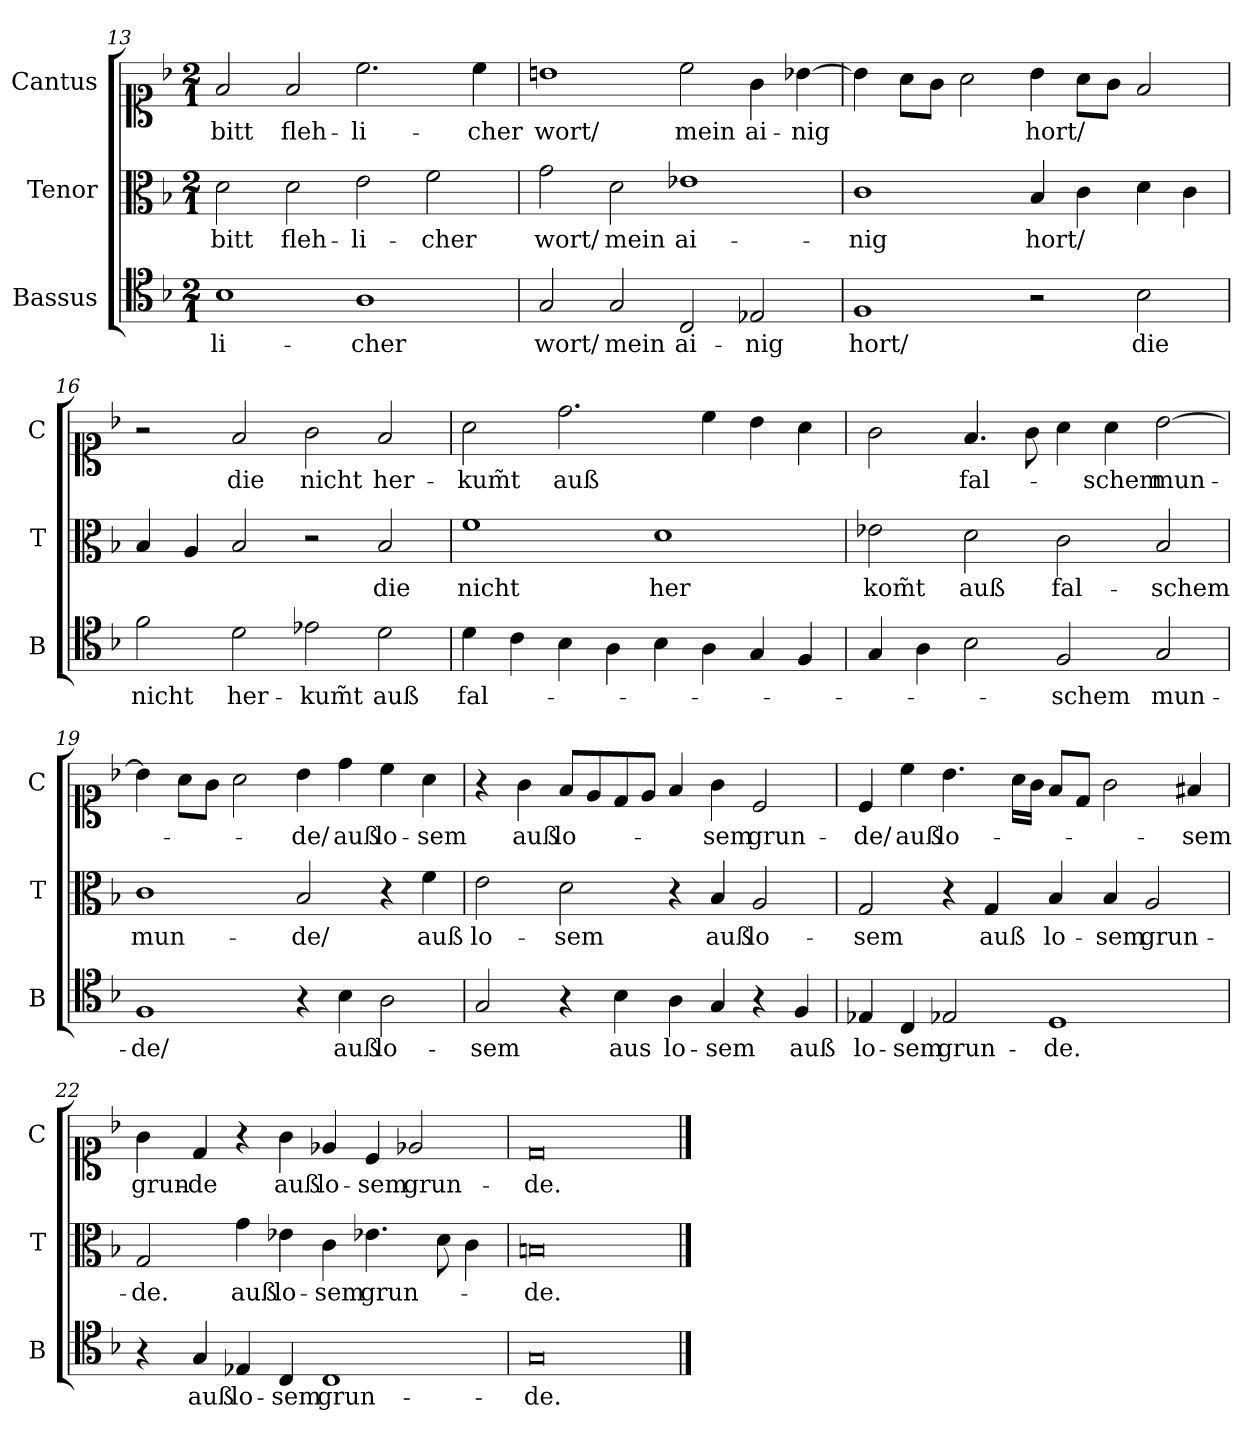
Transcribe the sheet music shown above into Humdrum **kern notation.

**kern	**text	**kern	**text	**kern	**text
*part3	*part3	*part2	*part2	*part1	*part1
*staff3	*staff3	*staff2	*staff2	*staff1	*staff1
*I"Bassus	*	*I"Tenor	*	*I"Cantus	*
*I'B	*	*I'T	*	*I'C	*
*clefC4	*	*clefC3	*	*clefC1	*
*k[b-]	*	*k[b-]	*	*k[b-]	*
*G:dor	*	*G:dor	*	*G:dor	*
*M2/1	*	*M2/1	*	*M2/1	*
=13	=13	=13	=13	=13	=13
1B-	-li-	2d	bitt	2f	bitt
.	.	2d	fleh-	2f	fleh-
1A	-cher	2e	-li-	2.cc	-li-
.	.	2f	-cher	.	.
.	.	.	.	4cc	-cher
=14	=14	=14	=14	=14	=14
2G	wort/	2g	wort/	1bn	wort/
2G	mein	2d	mein	.	.
2C	ai-	1e-X	ai-	2cc	mein
2E-X	-nig	.	.	4g	ai-
.	.	.	.	[4b-X	-nig
=15	=15	=15	=15	=15	=15
1F	hort/	1c	-nig	4b-]	.
.	.	.	.	8a\L	.
.	.	.	.	8g\J	.
.	.	.	.	2a	.
2r	.	4B-	hort/	4b-	hort/
.	.	4c	.	8a\L	.
.	.	.	.	8g\J	.
2B-	die	4d	.	2f	.
.	.	4c	.	.	.
=16	=16	=16	=16	=16	=16
2f	nicht	4B-	.	2r	.
.	.	4A	.	.	.
2d	her-	2B-	.	2f	die
2e-X	-kum̃t	2r	.	2g	nicht
2d	auß	2B-	die	2f	her-
=17	=17	=17	=17	=17	=17
4d	fal-	1f	nicht	2a	-kum̃t
4c	.	.	.	.	.
4B-	.	.	.	2.dd	auß
4A	.	.	.	.	.
4B-	.	1d	her	.	.
4A	.	.	.	4cc	.
4G	.	.	.	4b-	.
4F	.	.	.	4a	.
=18	=18	=18	=18	=18	=18
4G	.	2e-X	kom̃t	2g	.
4A	.	.	.	.	.
2B-	.	2d	auß	4.f	fal-
.	.	.	.	8g	.
2F	-schem	2c	fal-	4a	.
.	.	.	.	4a	-schem
2G	mun-	2B-	-schem	[2b-	mun-
=19	=19	=19	=19	=19	=19
1F	-de/	1c	mun-	4b-]	.
.	.	.	.	8a\L	.
.	.	.	.	8g\J	.
.	.	.	.	2a	.
4r	.	2B-	-de/	4b-	-de/
4B-	auß	.	.	4dd	auß
2A	lo-	4r	.	4cc	lo-
.	.	4f	auß	4a	-sem
=20	=20	=20	=20	=20	=20
2G	-sem	2e	lo-	4r	.
.	.	.	.	4g	auß
4r	.	2d	-sem	8f/L	lo-
.	.	.	.	8e/	.
!	!LO:LY:i	!	!	!	!
4B-	aus	.	.	8d/	.
.	.	.	.	8e/J	.
!	!LO:LY:i	!	!	!	!
4A	lo-	4r	.	4f	.
!	!LO:LY:i	!	!LO:LY:i	!	!
4G	-sem	4B-	auß	4g	-sem
!	!	!	!LO:LY:i	!	!
4r	.	2A	lo-	2c	grun-
4F	auß	.	.	.	.
=21	=21	=21	=21	=21	=21
!	!	!	!LO:LY:i	!	!
4E-X	lo-	2G	-sem	4c	-de/
!	!	!	!	!	!LO:LY:i
4C	-sem	.	.	4cc	auß
!	!	!	!	!	!LO:LY:i
2E-X	grun-	4r	.	4.b-	lo-
.	.	4G	auß	.	.
.	.	.	.	16a\LL	.
.	.	.	.	16g\JJ	.
1D	-de.	4B-	lo-	8f/L	.
.	.	.	.	8d/J	.
.	.	4B-	-sem	2g	.
.	.	2A	grun-	.	.
!	!	!	!	!	!LO:LY:i
.	.	.	.	4f#X	-sem
=22	=22	=22	=22	=22	=22
!	!	!	!	!	!LO:LY:i
4r	.	2G	-de.	4g	grun-
!	!LO:LY:i	!	!	!	!LO:LY:i
4G	auß	.	.	4d	-de
!	!LO:LY:i	!	!LO:LY:i	!	!
4E-X	lo-	4g	auß	4r	.
!	!LO:LY:i	!	!LO:LY:i	!	!
4C	-sem	4e-X	lo-	4g	auß
!	!LO:LY:i	!	!LO:LY:i	!	!
1C	grun-	4c	-sem	4e-X	lo-
!	!	!	!LO:LY:i	!	!
.	.	4.e-X	grun-	4c	-sem
.	.	.	.	2e-X	grun-
.	.	8d	.	.	.
.	.	4c	.	.	.
=23	=23	=23	=23	=23	=23
!	!LO:LY:i	!	!LO:LY:i	!	!
0G	-de.	0Bn	-de.	0d	-de.
==	==	==	==	==	==
*-	*-	*-	*-	*-	*-
